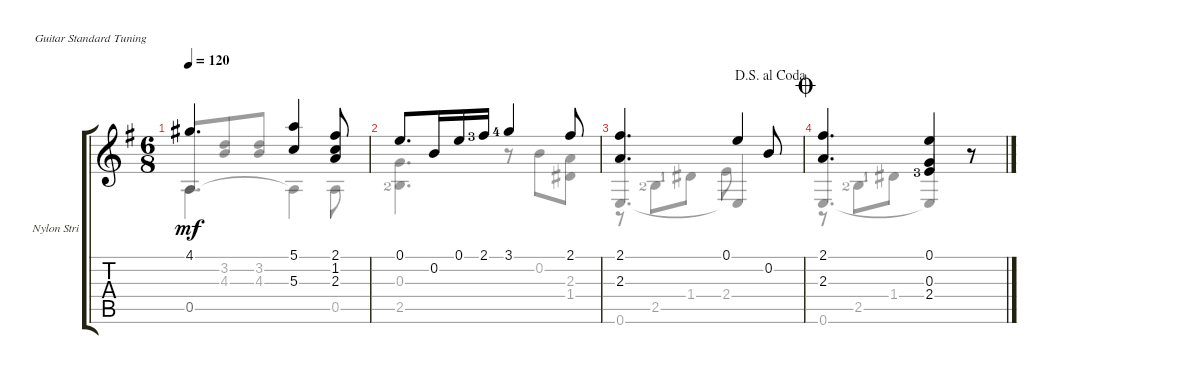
\defaultSystemsLayout 4
\bracketExtendMode groupsimilarinstruments
\firstSystemTrackNameOrientation horizontal
\otherSystemsTrackNameOrientation horizontal
\track ("Nylon String" "Nylon Stri") {instrument acousticguitarsteel}
\staff {score tabs}
\tuning (E4 B3 G3 D3 A2 E2)
\voice
\ts (6 8)
\tempo 120
\clef g2
\ks eminor
4.1.4{d dy mf} (5.1 5.3).4 (2.1 1.2 2.3).8 |
0.1.8{d} 0.2.16 0.1.16 2.1{lf 4}.16 3.1{lf 5}.4 2.1.8 |
\jump dalsegnoalcoda
(2.1 2.3).4{d} 0.1.4 0.2.8 |
\jump coda
(2.1 2.3).4{d} (0.3 0.1 2.4{lf 4}).4 r.8
\voice
\clef g2
\ottava regular
\simile none
\ks eminor
0.5.8{dy mf beam invert} (4.3 3.2).8 (3.2 4.3).8 |
(2.5{lf 3} 0.3).4{d} r.8 0.2.8 (2.3 1.4).8 |
0.6.4{d beam invert} 0.6{t}.4{beam invert} |
0.6.4{d beam invert} 0.6{t}.4{beam invert}
\voice
\clef g2
\ottava regular
\simile none
\ks eminor
0.5.4{d dy mf} 0.5{t}.4 0.5.8 |
|
r.8 2.5{lf 3}.8 1.4{lf 2}.8 2.4.8 |
r.8 2.5{lf 3}.8 1.4{lf 2}.8
